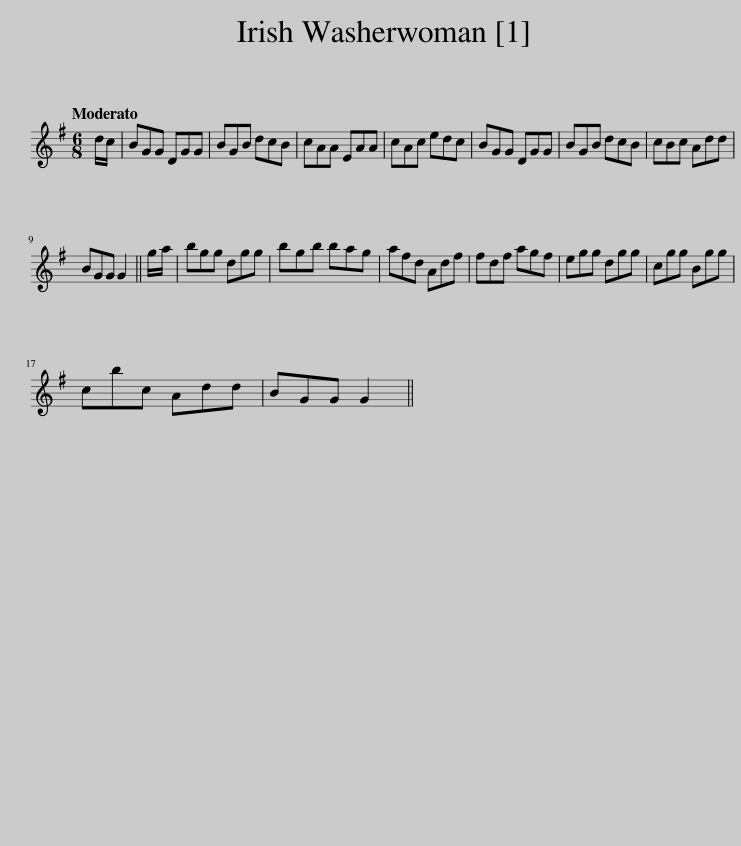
X:1
L:1/8
Q:1/4=104
M:6/8
I:linebreak $
K:G
V:1 treble
V:1
 d/c/ | BGG DGG | BGB dcB | cAA EAA | cAc edc | %5
 BGG DGG | BGB dcB | cBc Add |$ BGG G2 || g/a/ | %10
 bgg dgg | bgb bag | afd Adf | fdf agf | egg dgg | %15
 cgg Bgg |$ cbc Add | BGG G2 || %18
